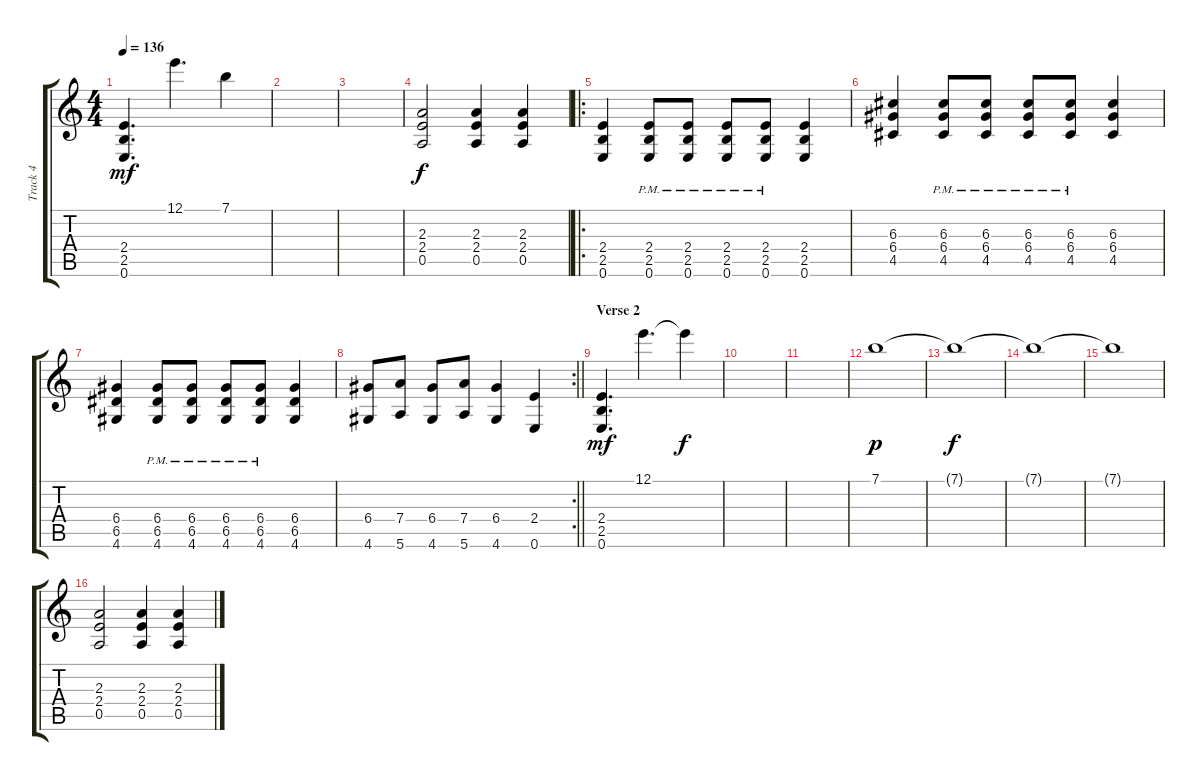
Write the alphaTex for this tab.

\track ("Track 4" "Track 4") {instrument distortionguitar}
\staff {score tabs}
\tuning (E4 B3 G3 D3 A2 E2) {hide}
\ts (4 4)
\tempo 136
\clef g2
\ks c
(2.4 2.5 0.6).4{d dy mf} 12.1.4{d} 7.1.4 |
|
|
(2.3 2.4 0.5).2{dy f} (2.3 2.4 0.5).4 (2.3 2.4 0.5).4 |
\ro
(2.4 2.5 0.6).4 (2.4{pm} 2.5{pm} 0.6{pm}).8 (2.4{pm} 2.5{pm} 0.6{pm}).8 (2.4{pm} 2.5{pm} 0.6{pm}).8 (2.4{pm} 2.5{pm} 0.6{pm}).8 (2.4 2.5 0.6).4 |
(6.3 6.4 4.5).4 (6.3{pm} 6.4{pm} 4.5{pm}).8 (6.3{pm} 6.4{pm} 4.5{pm}).8 (6.3{pm} 6.4{pm} 4.5{pm}).8 (6.3{pm} 6.4{pm} 4.5{pm}).8 (6.3 6.4 4.5).4 |
(6.4 6.5 4.6).4 (6.4{pm} 6.5{pm} 4.6{pm}).8 (6.4{pm} 6.5{pm} 4.6{pm}).8 (6.4{pm} 6.5{pm} 4.6{pm}).8 (6.4{pm} 6.5{pm} 4.6{pm}).8 (6.4 6.5 4.6).4 |
\rc 2
\barLineRight lightlight
(6.4 4.6).8 (7.4 5.6).8 (6.4 4.6).8 (7.4 5.6).8 (6.4 4.6).4 (2.4 0.6).4 |
\section ("" "Verse 2")
(2.4 2.5 0.6).4{d dy mf} 12.1.4{d} 12.1{t}.4{dy f} |
|
|
7.1.1{dy p} |
7.1{t}.1{dy f} |
7.1{t}.1 |
7.1{t}.1 |
(2.3 2.4 0.5).2 (2.3 2.4 0.5).4 (2.3 2.4 0.5).4
